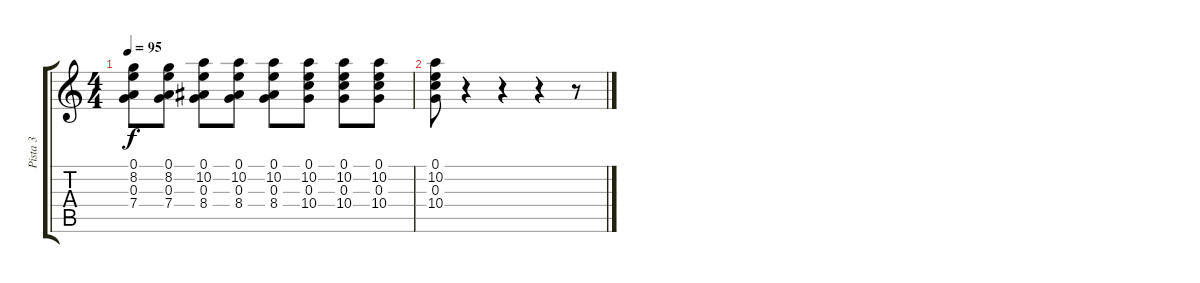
\track ("Pista 3" "Pista 3") {instrument electricguitarjazz}
\staff {score tabs}
\tuning (E4 B3 G3 D3 A2 E2) {hide}
\ts (4 4)
\tempo 95
\clef g2
\ks c
(0.1 8.2 0.3 7.4).8{dy f} (0.1 8.2 0.3 7.4).8 (0.1 10.2 0.3 8.4).8 (0.1 10.2 0.3 8.4).8 (0.1 10.2 0.3 8.4).8 (0.1 10.2 0.3 10.4).8 (0.1 10.2 0.3 10.4).8 (0.1 10.2 0.3 10.4).8 |
(0.1 10.2 0.3 10.4).8 r.4 r.4 r.4 r.8
